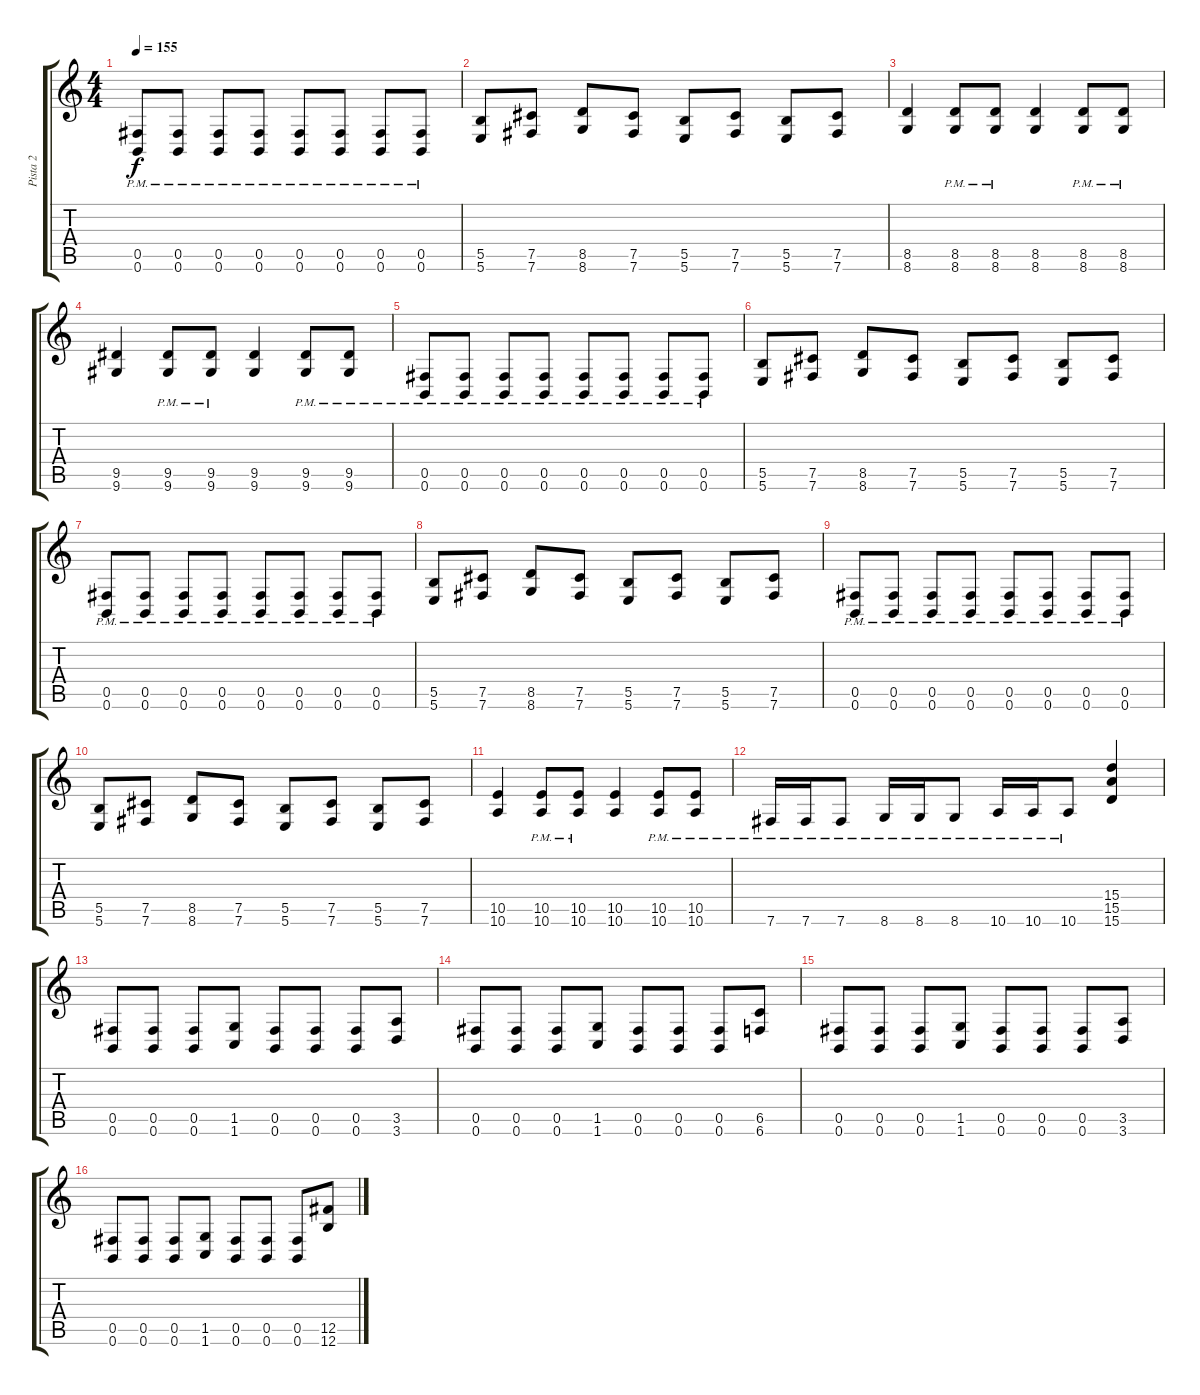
\track ("Pista 2" "Pista 2") {instrument distortionguitar}
\staff {score tabs}
\tuning (Db4 Ab3 E3 B2 Gb2 B1) {hide}
\ts (4 4)
\tempo 155
\clef g2
\ks c
(0.5{pm} 0.6{pm}).8{dy f} (0.5{pm} 0.6{pm}).8 (0.5{pm} 0.6{pm}).8 (0.5{pm} 0.6{pm}).8 (0.5{pm} 0.6{pm}).8 (0.5{pm} 0.6{pm}).8 (0.5{pm} 0.6{pm}).8 (0.5{pm} 0.6{pm}).8 |
(5.5 5.6).8 (7.5 7.6).8 (8.5 8.6).8 (7.5 7.6).8 (5.5 5.6).8 (7.5 7.6).8 (5.5 5.6).8 (7.5 7.6).8 |
(8.5 8.6).4 (8.5{pm} 8.6{pm}).8 (8.5{pm} 8.6{pm}).8 (8.5 8.6).4 (8.5{pm} 8.6{pm}).8 (8.5{pm} 8.6{pm}).8 |
(9.5 9.6).4 (9.5{pm} 9.6{pm}).8 (9.5{pm} 9.6{pm}).8 (9.5 9.6).4 (9.5{pm} 9.6{pm}).8 (9.5{pm} 9.6{pm}).8 |
(0.5{pm} 0.6{pm}).8 (0.5{pm} 0.6{pm}).8 (0.5{pm} 0.6{pm}).8 (0.5{pm} 0.6{pm}).8 (0.5{pm} 0.6{pm}).8 (0.5{pm} 0.6{pm}).8 (0.5{pm} 0.6{pm}).8 (0.5{pm} 0.6{pm}).8 |
(5.5 5.6).8 (7.5 7.6).8 (8.5 8.6).8 (7.5 7.6).8 (5.5 5.6).8 (7.5 7.6).8 (5.5 5.6).8 (7.5 7.6).8 |
(0.5{pm} 0.6{pm}).8 (0.5{pm} 0.6{pm}).8 (0.5{pm} 0.6{pm}).8 (0.5{pm} 0.6{pm}).8 (0.5{pm} 0.6{pm}).8 (0.5{pm} 0.6{pm}).8 (0.5{pm} 0.6{pm}).8 (0.5{pm} 0.6{pm}).8 |
(5.5 5.6).8 (7.5 7.6).8 (8.5 8.6).8 (7.5 7.6).8 (5.5 5.6).8 (7.5 7.6).8 (5.5 5.6).8 (7.5 7.6).8 |
(0.5{pm} 0.6{pm}).8 (0.5{pm} 0.6{pm}).8 (0.5{pm} 0.6{pm}).8 (0.5{pm} 0.6{pm}).8 (0.5{pm} 0.6{pm}).8 (0.5{pm} 0.6{pm}).8 (0.5{pm} 0.6{pm}).8 (0.5{pm} 0.6{pm}).8 |
(5.5 5.6).8 (7.5 7.6).8 (8.5 8.6).8 (7.5 7.6).8 (5.5 5.6).8 (7.5 7.6).8 (5.5 5.6).8 (7.5 7.6).8 |
(10.5 10.6).4 (10.5{pm} 10.6{pm}).8 (10.5{pm} 10.6{pm}).8 (10.5 10.6).4 (10.5{pm} 10.6{pm}).8 (10.5{pm} 10.6{pm}).8 |
7.6{pm}.16 7.6{pm}.16 7.6{pm}.8 8.6{pm}.16 8.6{pm}.16 8.6{pm}.8 10.6{pm}.16 10.6{pm}.16 10.6{pm}.8 (15.4 15.5 15.6).4 |
(0.5 0.6).8 (0.5 0.6).8 (0.5 0.6).8 (1.5 1.6).8 (0.5 0.6).8 (0.5 0.6).8 (0.5 0.6).8 (3.5 3.6).8 |
(0.5 0.6).8 (0.5 0.6).8 (0.5 0.6).8 (1.5 1.6).8 (0.5 0.6).8 (0.5 0.6).8 (0.5 0.6).8 (6.5 6.6).8 |
(0.5 0.6).8 (0.5 0.6).8 (0.5 0.6).8 (1.5 1.6).8 (0.5 0.6).8 (0.5 0.6).8 (0.5 0.6).8 (3.5 3.6).8 |
(0.5 0.6).8 (0.5 0.6).8 (0.5 0.6).8 (1.5 1.6).8 (0.5 0.6).8 (0.5 0.6).8 (0.5 0.6).8 (12.5 12.6).8
